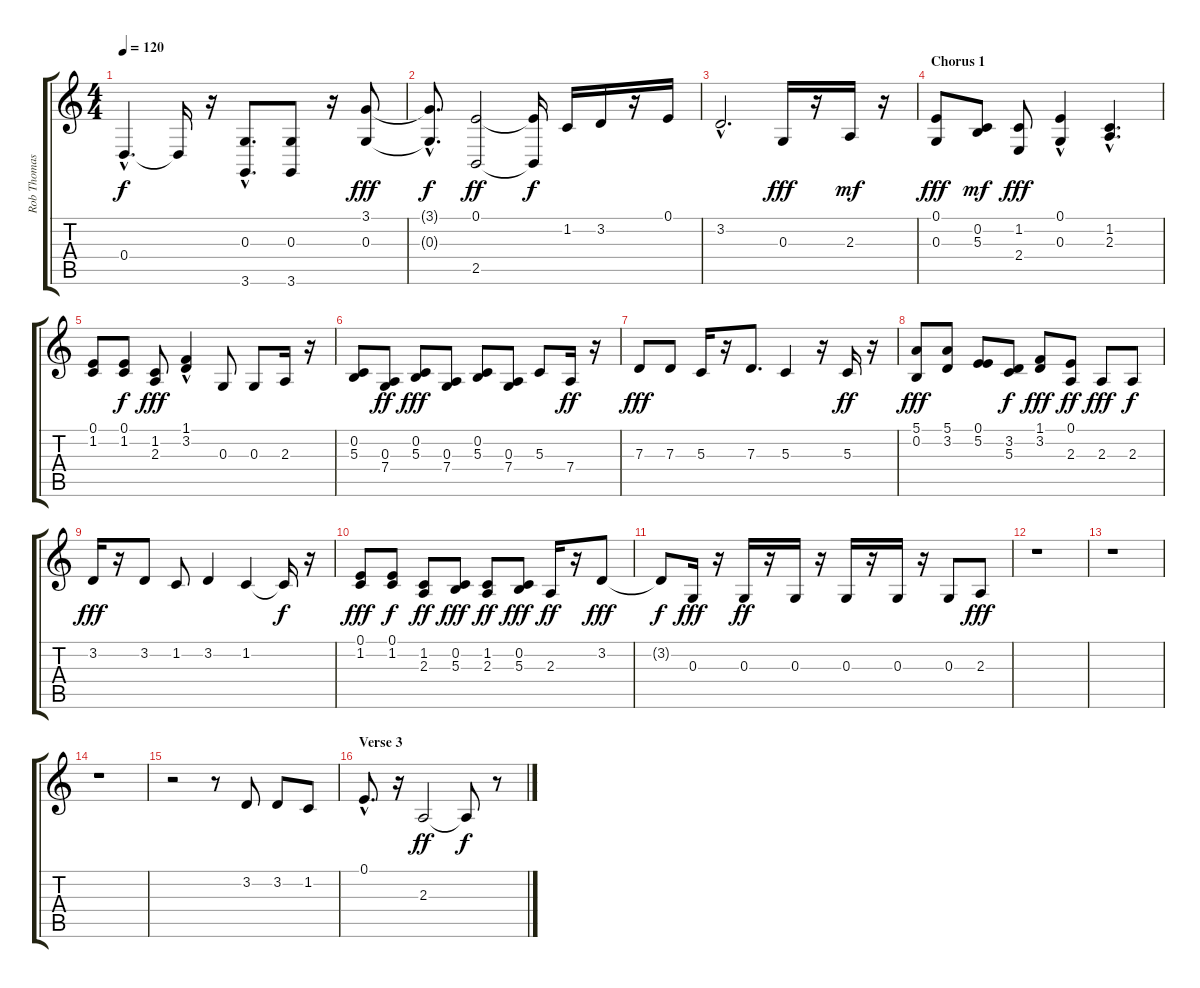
\track ("Rob Thomas" "Rob Thomas") {instrument synthbrass1}
\staff {score tabs}
\tuning (E4 B3 G3 D3 A2 E2) {hide}
\ts (4 4)
\tempo 120
\clef g2
\ks c
0.4{hac t}.4{d dy f} 0.4{t}.16 r.16 (0.3{hac} 3.6).8{d} (0.3 3.6).8 r.16 (3.1 0.3).8{dy fff} |
(3.1{t} 0.3{hac t}).8{d dy f} (0.1 2.5).2{dy ff} (0.1{t} 2.5{t}).16{dy f} 1.2.16 3.2.16 r.16 0.1.16 |
3.2{hac}.2{d} 0.3.16{dy fff} r.16 2.3.16{dy mf} r.16 |
\section ("" "Chorus 1")
(0.1 0.3).8{dy fff} (0.2 5.3).8{dy mf} (1.2 2.4).8{dy fff} (0.1 0.3{hac}).4 (1.2{hac} 2.3).4{d} |
(0.1 1.2).8 (0.1 1.2).8{dy f} (1.2 2.3).8{dy fff} (1.1{hac} 3.2).4 0.3.8 0.3.8 2.3.16 r.16 |
(0.2 5.3).8 (0.3 7.4).8{dy ff} (0.2 5.3).8{dy fff} (0.3 7.4).8 (0.2 5.3).8 (0.3 7.4).8 5.3.8 7.4.16{dy ff} r.16 |
7.3.8{dy fff} 7.3.8 5.3.16 r.16 7.3.8{d} 5.3.4 r.16 5.3.16{dy ff} r.16 |
(5.1 0.2).8{dy fff} (5.1 3.2).8 (0.1 5.2).8 (3.2 5.3).8{dy f} (1.1 3.2).8{dy fff} (0.1 2.3).8{dy ff} 2.3.8{dy fff} 2.3.8{dy f} |
3.2.16{dy fff} r.16 3.2.8 1.2.8 3.2.4 1.2.4 1.2{t}.16{dy f} r.16 |
(0.1 1.2).8{dy fff} (0.1 1.2).8{dy f} (1.2 2.3).8{dy ff} (0.2 5.3).8{dy fff} (1.2 2.3).8{dy ff} (0.2 5.3).8{dy fff} 2.3.16{dy ff} r.16 3.2.8{dy fff} |
3.2{t}.8{dy f} 0.3.16{dy fff} r.16 0.3.16{dy ff} r.16 0.3.16 r.16 0.3.16 r.16 0.3.16 r.16 0.3.8 2.3.8{dy fff} |
r.1 |
r.1 |
r.1 |
r.2 r.8 3.2.8 3.2.8 1.2.8 |
\section ("" "Verse 3")
0.1{hac}.8{d} r.16 2.3.2{dy ff} 2.3{t}.8{dy f} r.8
